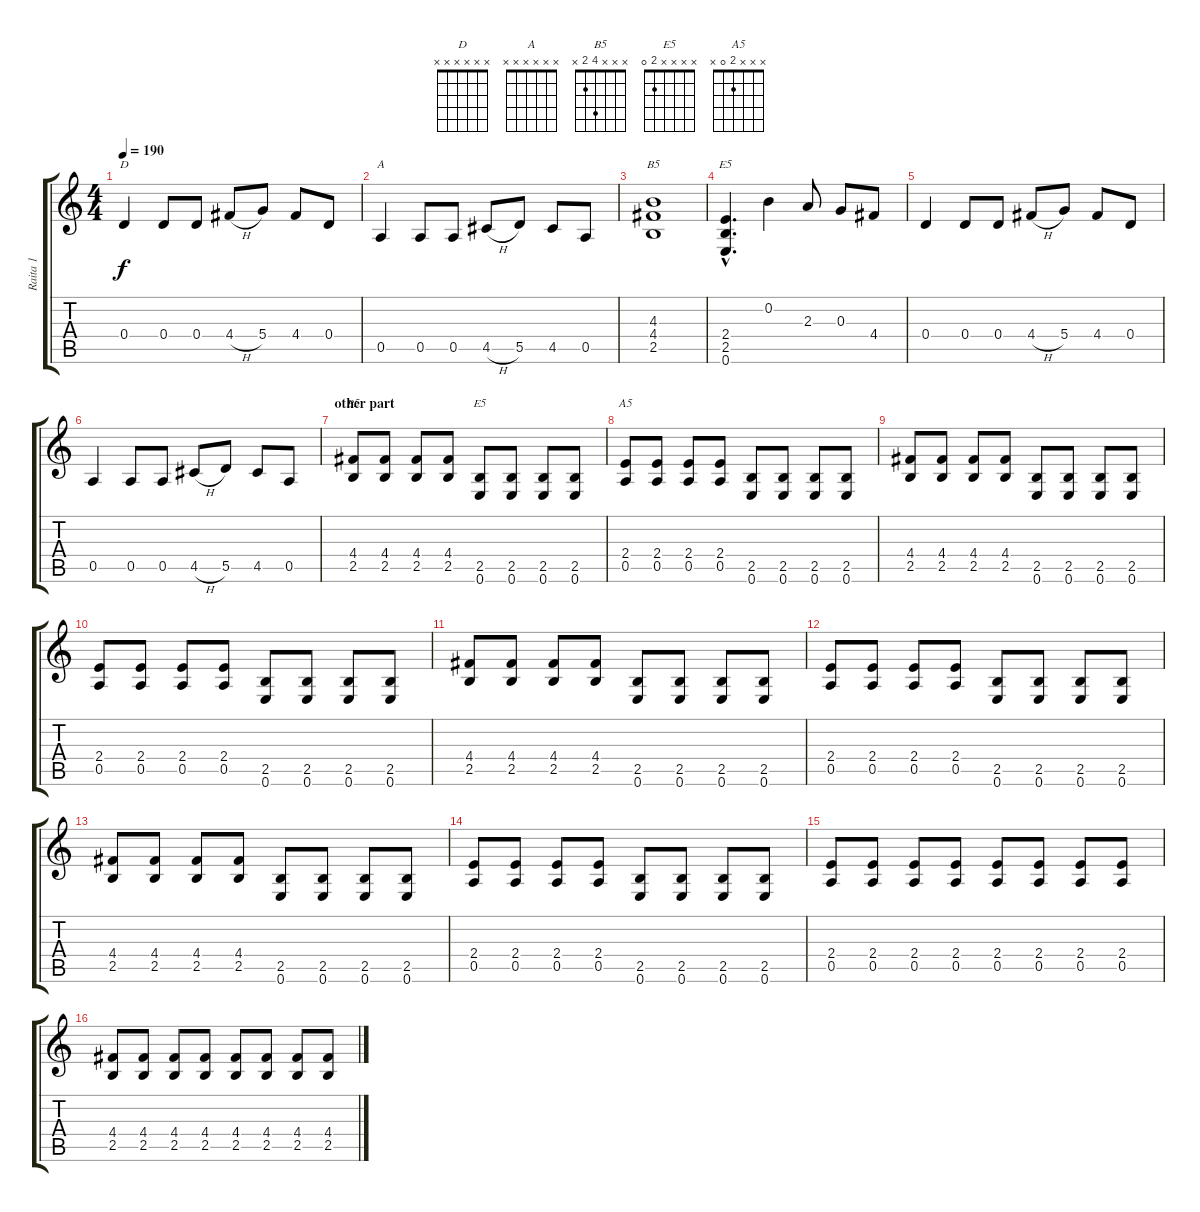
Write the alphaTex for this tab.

\track ("Raita 1" "Raita 1") {instrument overdrivenguitar}
\staff {score tabs}
\tuning (E4 B3 G3 D3 A2 E2) {hide}
\chord ("D" x x x x x x) {firstfret 0}
\chord ("A" x x x x x x) {firstfret 0}
\chord ("B5" x x 4 4 2 x)
\chord ("E5" x x x 2 2 0)
\chord ("B5" x x x 4 2 x)
\chord ("E5" x x x x 2 0)
\chord ("A5" x x x 2 0 x)
\ts (4 4)
\tempo 190
\clef g2
\ks c
0.4.4{ch "D" dy f} 0.4.8 0.4.8 4.4{h}.8 5.4.8 4.4.8 0.4.8 |
0.5.4{ch "A"} 0.5.8 0.5.8 4.5{h}.8 5.5.8 4.5.8 0.5.8 |
(4.3 4.4 2.5).1{ch "B5"} |
(2.4{hac} 2.5{hac} 0.6{hac}).4{d ch "E5"} 0.2.4 2.3.8 0.3.8 4.4.8 |
0.4.4 0.4.8 0.4.8 4.4{h}.8 5.4.8 4.4.8 0.4.8 |
0.5.4 0.5.8 0.5.8 4.5{h}.8 5.5.8 4.5.8 0.5.8 |
\section ("" "other part")
(4.4 2.5).8{ch "B5"} (4.4 2.5).8 (4.4 2.5).8 (4.4 2.5).8 (2.5 0.6).8{ch "E5"} (2.5 0.6).8 (2.5 0.6).8 (2.5 0.6).8 |
(2.4 0.5).8{ch "A5"} (2.4 0.5).8 (2.4 0.5).8 (2.4 0.5).8 (2.5 0.6).8 (2.5 0.6).8 (2.5 0.6).8 (2.5 0.6).8 |
(4.4 2.5).8 (4.4 2.5).8 (4.4 2.5).8 (4.4 2.5).8 (2.5 0.6).8 (2.5 0.6).8 (2.5 0.6).8 (2.5 0.6).8 |
(2.4 0.5).8 (2.4 0.5).8 (2.4 0.5).8 (2.4 0.5).8 (2.5 0.6).8 (2.5 0.6).8 (2.5 0.6).8 (2.5 0.6).8 |
(4.4 2.5).8 (4.4 2.5).8 (4.4 2.5).8 (4.4 2.5).8 (2.5 0.6).8 (2.5 0.6).8 (2.5 0.6).8 (2.5 0.6).8 |
(2.4 0.5).8 (2.4 0.5).8 (2.4 0.5).8 (2.4 0.5).8 (2.5 0.6).8 (2.5 0.6).8 (2.5 0.6).8 (2.5 0.6).8 |
(4.4 2.5).8 (4.4 2.5).8 (4.4 2.5).8 (4.4 2.5).8 (2.5 0.6).8 (2.5 0.6).8 (2.5 0.6).8 (2.5 0.6).8 |
(2.4 0.5).8 (2.4 0.5).8 (2.4 0.5).8 (2.4 0.5).8 (2.5 0.6).8 (2.5 0.6).8 (2.5 0.6).8 (2.5 0.6).8 |
(2.4 0.5).8 (2.4 0.5).8 (2.4 0.5).8 (2.4 0.5).8 (2.4 0.5).8 (2.4 0.5).8 (2.4 0.5).8 (2.4 0.5).8 |
(4.4 2.5).8 (4.4 2.5).8 (4.4 2.5).8 (4.4 2.5).8 (4.4 2.5).8 (4.4 2.5).8 (4.4 2.5).8 (4.4 2.5).8
